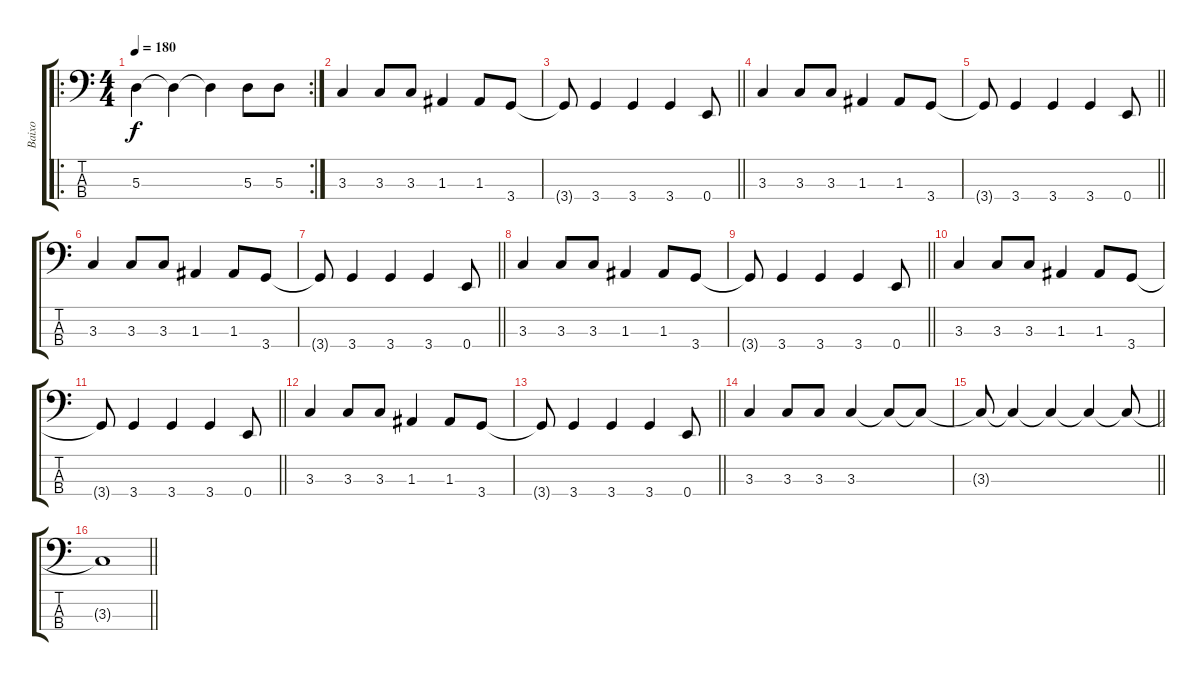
\track ("Baixo" "Baixo") {instrument electricbassfinger}
\staff {score tabs}
\tuning (G2 D2 A1 E1) {hide}
\ro
\rc 2
\ts (4 4)
\tempo 180
\clef f4
\ks c
5.3.4{dy f} 5.3{t}.4 5.3{t}.4 5.3.8 5.3.8 |
3.3.4 3.3.8 3.3.8 1.3.4 1.3.8 3.4.8 |
\barLineRight lightlight
3.4{t}.8 3.4.4 3.4.4 3.4.4 0.4.8 |
3.3.4 3.3.8 3.3.8 1.3.4 1.3.8 3.4.8 |
\barLineRight lightlight
3.4{t}.8 3.4.4 3.4.4 3.4.4 0.4.8 |
3.3.4 3.3.8 3.3.8 1.3.4 1.3.8 3.4.8 |
\barLineRight lightlight
3.4{t}.8 3.4.4 3.4.4 3.4.4 0.4.8 |
3.3.4 3.3.8 3.3.8 1.3.4 1.3.8 3.4.8 |
\barLineRight lightlight
3.4{t}.8 3.4.4 3.4.4 3.4.4 0.4.8 |
3.3.4 3.3.8 3.3.8 1.3.4 1.3.8 3.4.8 |
\barLineRight lightlight
3.4{t}.8 3.4.4 3.4.4 3.4.4 0.4.8 |
3.3.4 3.3.8 3.3.8 1.3.4 1.3.8 3.4.8 |
\barLineRight lightlight
3.4{t}.8 3.4.4 3.4.4 3.4.4 0.4.8 |
3.3.4 3.3.8 3.3.8 3.3.4 3.3{t}.8 3.3{t}.8 |
\barLineRight lightlight
3.3{t}.8 3.3{t}.4 3.3{t}.4 3.3{t}.4 3.3{t}.8 |
\barLineRight lightlight
3.3{t}.1
